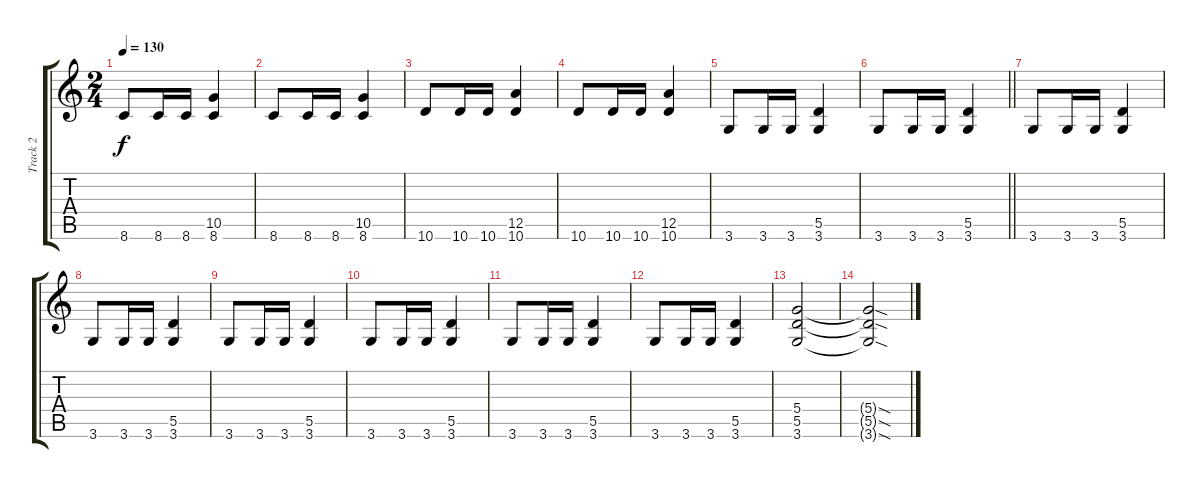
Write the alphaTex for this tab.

\track ("Track 2" "Track 2") {instrument distortionguitar}
\staff {score tabs}
\tuning (E4 B3 G3 D3 A2 E2) {hide}
\ts (2 4)
\tempo 130
\clef g2
\ks c
8.6.8{dy f} 8.6.16 8.6.16 (10.5 8.6).4 |
8.6.8 8.6.16 8.6.16 (10.5 8.6).4 |
10.6.8 10.6.16 10.6.16 (12.5 10.6).4 |
10.6.8 10.6.16 10.6.16 (12.5 10.6).4 |
3.6.8 3.6.16 3.6.16 (5.5 3.6).4 |
\barLineRight lightlight
3.6.8 3.6.16 3.6.16 (5.5 3.6).4 |
3.6.8 3.6.16 3.6.16 (5.5 3.6).4 |
3.6.8 3.6.16 3.6.16 (5.5 3.6).4 |
3.6.8 3.6.16 3.6.16 (5.5 3.6).4 |
3.6.8 3.6.16 3.6.16 (5.5 3.6).4 |
3.6.8 3.6.16 3.6.16 (5.5 3.6).4 |
3.6.8 3.6.16 3.6.16 (5.5 3.6).4 |
(5.4 5.5 3.6).2 |
(5.4{sod t} 5.5{sod t} 3.6{sod t}).2
